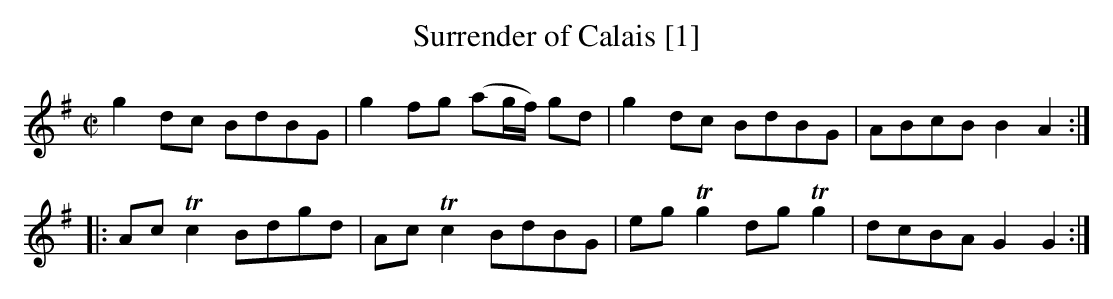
X:1
T:Surrender of Calais [1]
M:C|
L:1/8
K:G
g2 dc BdBG|g2 fg (ag/f/) gd|g2 dc BdBG|ABcB B2A2:|
|:Ac Tc2 Bdgd|Ac Tc2 BdBG|eg Tg2 dg Tg2|dcBA G2G2:|]
